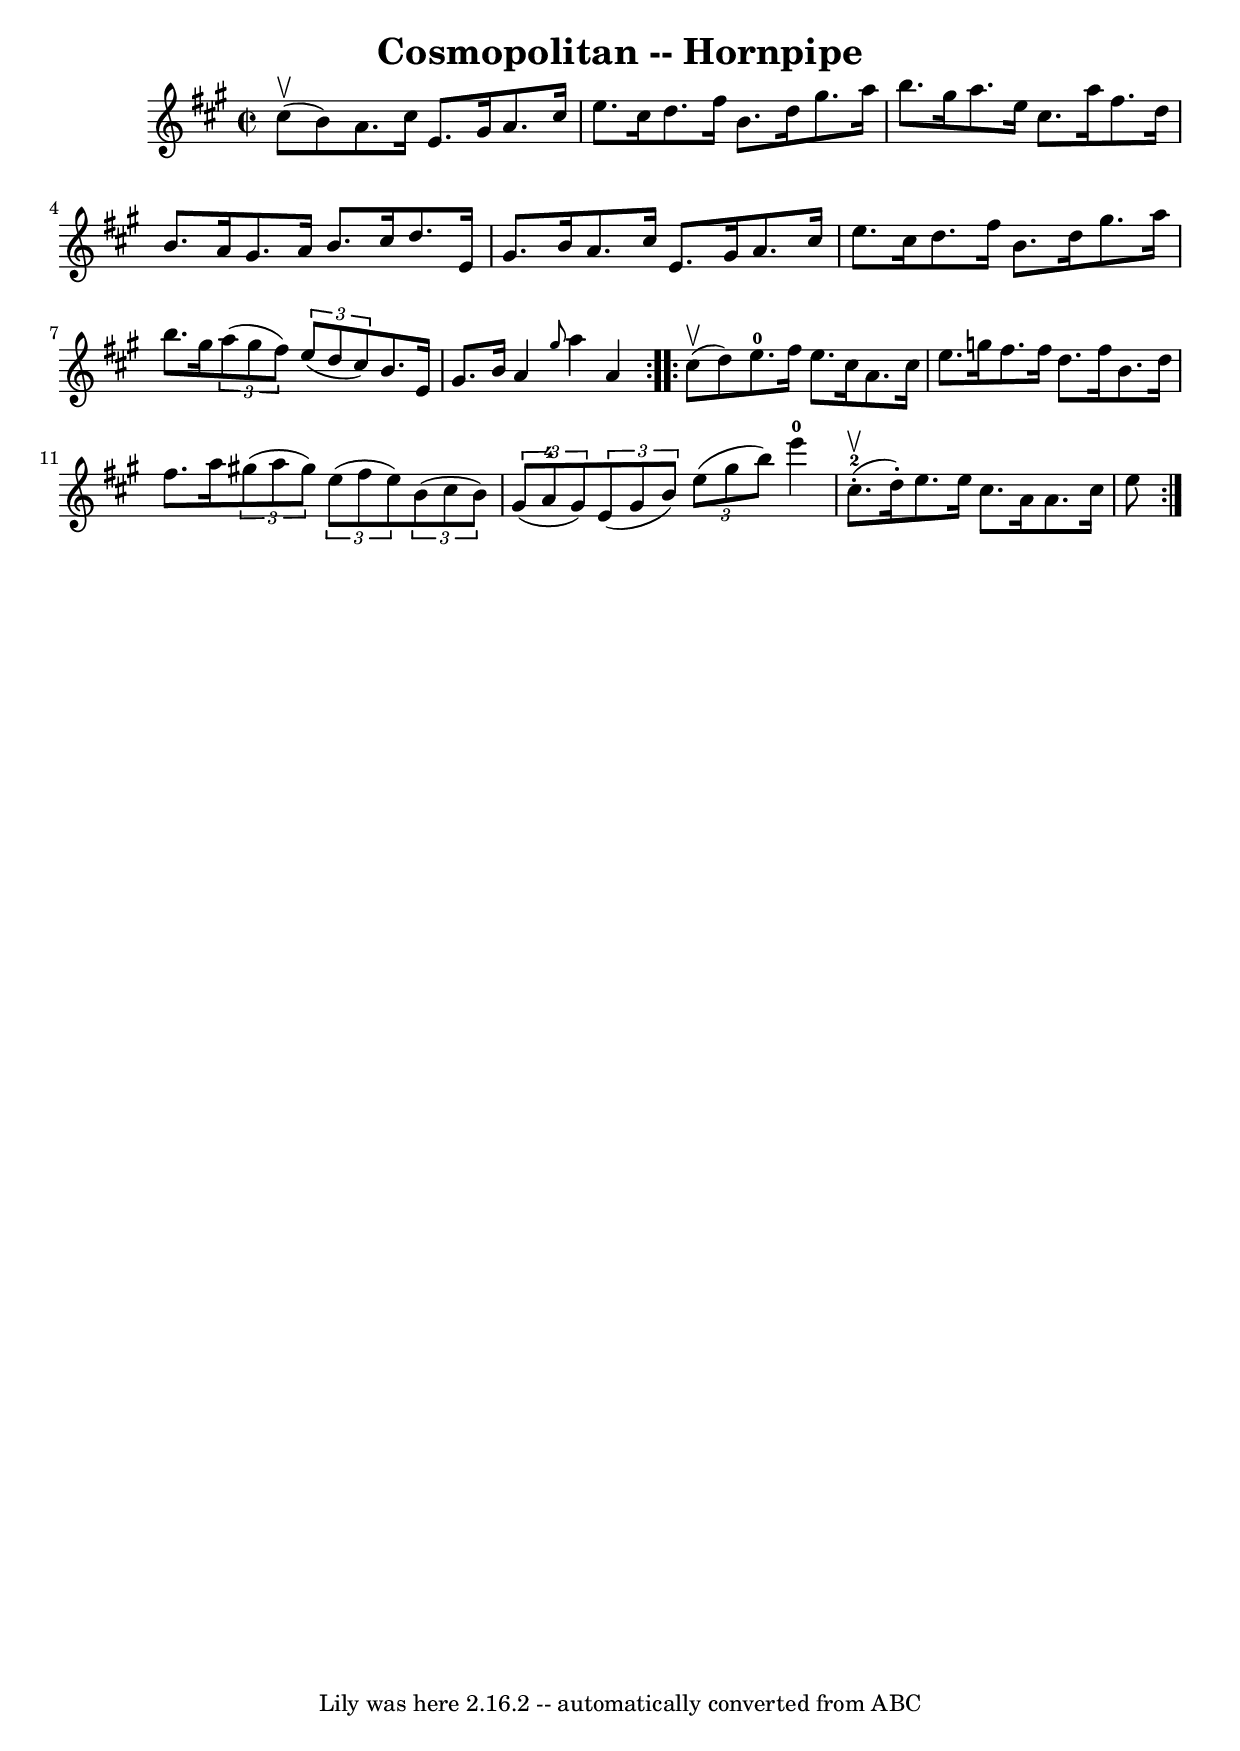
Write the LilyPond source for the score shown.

\version "2.16.2"
\include "Mammoth.ily"
\header {
  %% book = "Cole's 1000 Fiddle Tunes"
  crossRefNumber = "1"
  footnotes = ""
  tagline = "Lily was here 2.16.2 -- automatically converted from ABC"
  title = "Cosmopolitan -- Hornpipe"

}
voicedefault =  {



  \repeat volta 2 {

    \override Staff.TimeSignature #'style = #'C
    \time 2/2 
    \key a \major     cis''8 (^\upbow b'8)  |
    a'8.         cis''16 e'8. gis'16 a'8. cis''16 e''8. cis''16   |
         d''8. fis''16 b'8. d''16 gis''8. a''16 b''8. gis''16    |
    a''8. e''16 cis''8. a''16 fis''8. d''16 b'8.         a'16   |
    gis'8. a'16 b'8. cis''16 d''8. e'16 gis'8.        b'16   |
    a'8. cis''16 e'8. gis'16 a'8. cis''16         e''8. cis''16   |
    d''8. fis''16 b'8. d''16 gis''8.         a''16 b''8. gis''16   |
    \times 2/3 { a''8 (gis''8 fis''8  
		) 
	       }   \times 2/3 { e''8 (d''8 cis''8) 
			      } b'8. e'16 gis'8.         b'16   |
    a'4  \grace { gis''8  
		} a''4 a'4  
  }     

  \repeat volta 2 {     cis''8 (^\upbow d''8)  |
    e''8.-0        fis''16 e''8. cis''16 a'8. cis''16 e''8. g''16   |
         fis''8. fis''16 d''8. fis''16 b'8. d''16 fis''8. a''16    |
    \times 2/3 { gis''!8 (a''8 gis''8) 
	       }   \times 2/3 {   
		 e''8 (fis''8 e''8) 
	       }   \times 2/3 { b'8 (cis''8 b'8) 
			      }   
    \times 2/3 { gis'8 (a'8-4 gis'8)  	       }  |
    \times 2/3 { e'8 (
		 gis'8 b'8) 
	       }   \times 2/3 { e''8 (gis''8 b''8)  			      } e'''4-0 cis''8.-2(^\upbow-. d''16-.)  |
    e''8. e''16    
    cis''8. a'16 a'8. cis''16 e''8      
  }

}

\score{
  <<

    \context Staff="default"
    {
      \voicedefault 
      
    }

  >>
  \layout {
    
  }
  \midi {
  }

}
